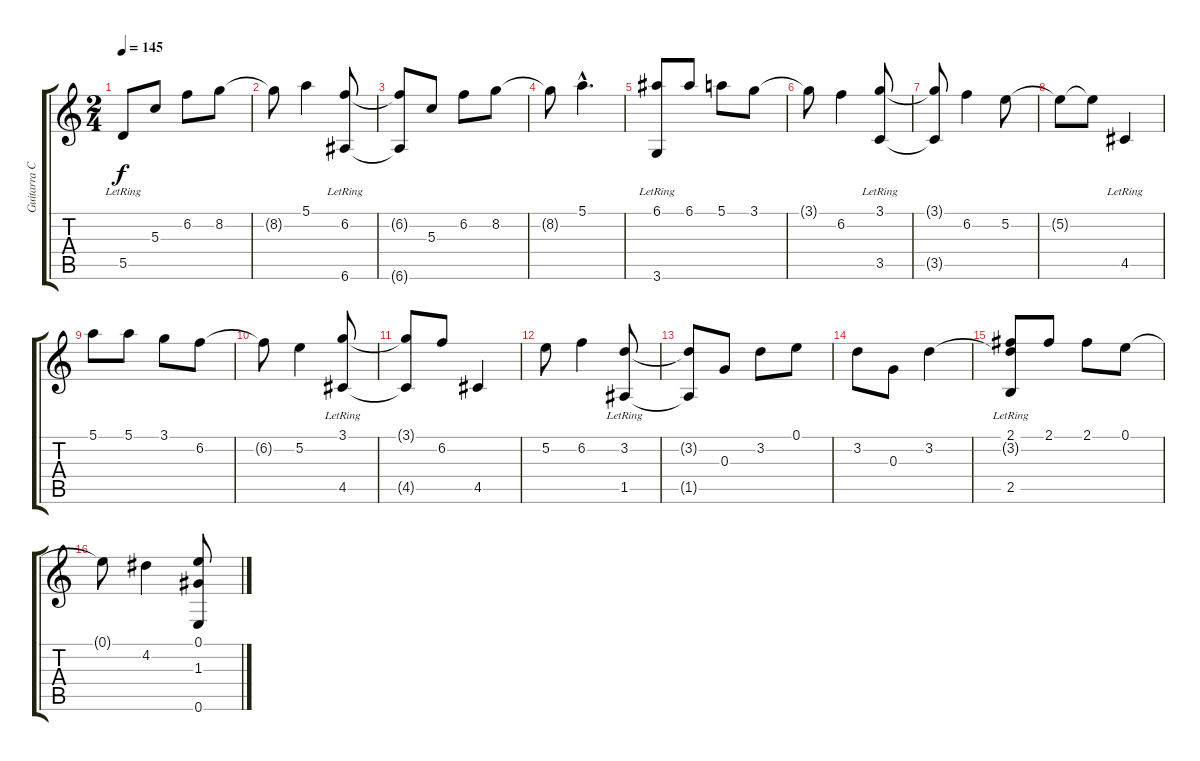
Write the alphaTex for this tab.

\track ("Guitarra Criolla" "Guitarra C") {instrument acousticguitarnylon}
\staff {score tabs}
\tuning (E4 B3 G3 D3 A2 E2) {hide}
\ts (2 4)
\tempo 145
\clef g2
\ks c
5.5{lr}.8{dy f} 5.3.8 6.2.8 8.2.8 |
8.2{t}.8 5.1.4 (6.2 6.6{lr}).8 |
(6.2{t} 6.6{t}).8 5.3.8 6.2.8 8.2.8 |
8.2{t}.8 5.1{hac}.4{d} |
(6.1 3.6{lr}).8 6.1.8 5.1.8 3.1.8 |
3.1{t}.8 6.2.4 (3.1 3.5{lr}).8 |
(3.1{t} 3.5{t}).8 6.2.4 5.2.8 |
5.2{t}.8 5.2{t}.8 4.5{lr}.4 |
5.1.8 5.1.8 3.1.8 6.2.8 |
6.2{t}.8 5.2.4 (3.1 4.5{lr}).8 |
(3.1{t} 4.5{t}).8 6.2.8 4.5.4 |
5.2.8 6.2.4 (3.2 1.5{lr}).8 |
(3.2{t} 1.5{t}).8 0.3.8 3.2.8 0.1.8 |
3.2.8 0.3.8 3.2.4 |
(2.1 3.2{t} 2.5{lr}).8 2.1.8 2.1.8 0.1.8 |
0.1{t}.8 4.2.4 (0.1 1.3 0.6).8
